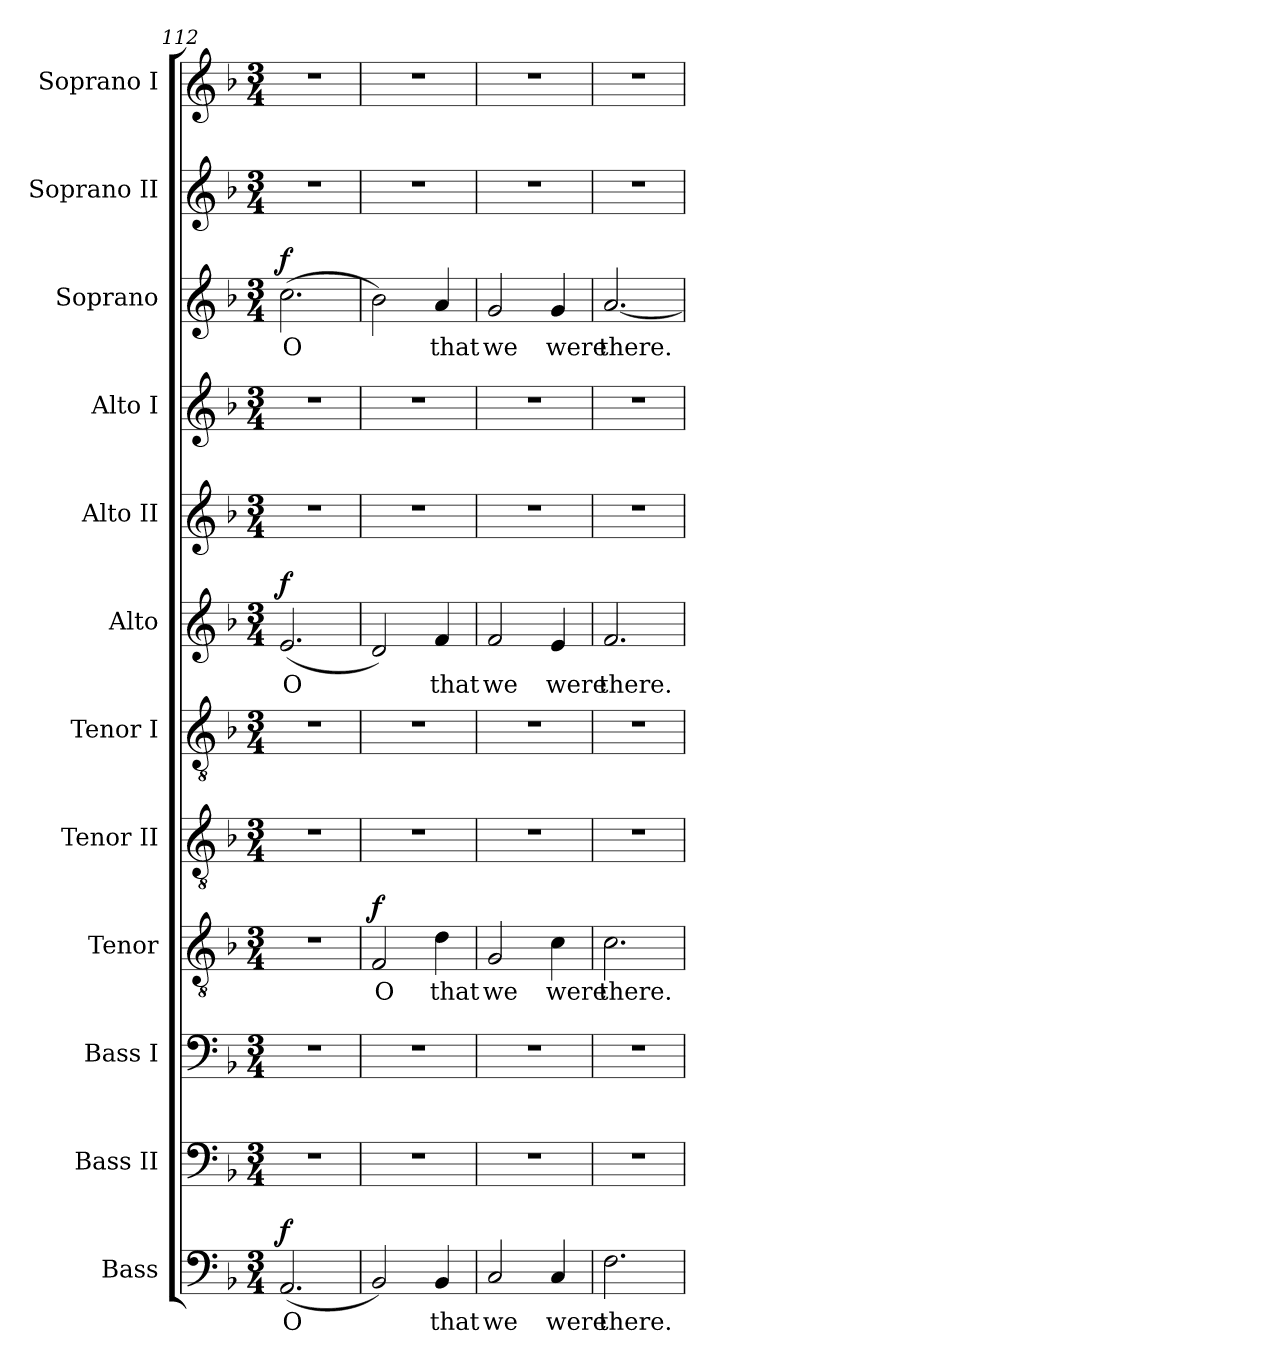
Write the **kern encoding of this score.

**kern	**text	**dynam	**kern	**kern	**kern	**text	**dynam	**kern	**kern	**kern	**text	**dynam	**kern	**kern	**kern	**text	**dynam	**kern	**kern
*part12	*part12	*part12	*part11	*part10	*part9	*part9	*part9	*part8	*part7	*part6	*part6	*part6	*part5	*part4	*part3	*part3	*part3	*part2	*part1
*staff12	*staff12	*staff12	*staff11	*staff10	*staff9	*staff9	*staff9	*staff8	*staff7	*staff6	*staff6	*staff6	*staff5	*staff4	*staff3	*staff3	*staff3	*staff2	*staff1
*I"Bass	*	*	*I"Bass II	*I"Bass I	*I"Tenor	*	*	*I"Tenor II	*I"Tenor I	*I"Alto	*	*	*I"Alto II	*I"Alto I	*I"Soprano	*	*	*I"Soprano II	*I"Soprano I
*I'B.	*	*	*I'B II.	*I'B I.	*I'T.	*	*	*I'T II.	*	*I'A.	*	*	*I'A II.	*I'A I.	*I'S.	*	*	*I'S II.	*I'S I.
*clefF4	*	*	*clefF4	*clefF4	*clefGv2	*	*	*clefGv2	*clefGv2	*clefG2	*	*	*clefG2	*clefG2	*clefG2	*	*	*clefG2	*clefG2
*	*	*	*	*	*ITrd7c12	*	*	*ITrd7c12	*ITrd7c12	*	*	*	*	*	*	*	*	*	*
*k[b-]	*	*	*k[b-]	*k[b-]	*k[b-]	*	*	*k[b-]	*k[b-]	*k[b-]	*	*	*k[b-]	*k[b-]	*k[b-]	*	*	*k[b-]	*k[b-]
*F:	*	*	*F:	*F:	*F:	*	*	*F:	*F:	*F:	*	*	*F:	*F:	*F:	*	*	*F:	*F:
*M3/4	*	*	*M3/4	*M3/4	*M3/4	*	*	*M3/4	*M3/4	*M3/4	*	*	*M3/4	*M3/4	*M3/4	*	*	*M3/4	*M3/4
=112	=112	=112	=112	=112	=112	=112	=112	=112	=112	=112	=112	=112	=112	=112	=112	=112	=112	=112	=112
!	!LO:LY:b:color=#000000	!	!LO:N:vis=1	!LO:N:vis=1	!LO:N:vis=1	!	!	!LO:N:vis=1	!LO:N:vis=1	!	!	!	!	!	!	!	!	!	!
!	!	!	!	!	!	!	!	!	!	!	!LO:LY:b:color=#000000	!	!LO:N:vis=1	!LO:N:vis=1	!	!	!	!	!
!	!	!	!	!	!	!	!	!	!	!	!	!	!	!	!	!LO:LY:b:color=#000000	!	!LO:N:vis=1	!LO:N:vis=1
(2.AAi/	O	f	2.r	2.r	2.r	.	.	2.r	2.r	(2.ei/	O	f	2.r	2.r	(2.cci\	O	f	2.r	2.r
=113	=113	=113	=113	=113	=113	=113	=113	=113	=113	=113	=113	=113	=113	=113	=113	=113	=113	=113	=113
!	!	!	!LO:N:vis=1	!LO:N:vis=1	!	!	!	!	!	!	!	!	!	!	!	!	!	!	!
!	!	!	!	!	!	!LO:LY:b:color=#000000	!	!LO:N:vis=1	!LO:N:vis=1	!	!	!	!LO:N:vis=1	!LO:N:vis=1	!	!	!	!LO:N:vis=1	!LO:N:vis=1
2BB-i/)	.	.	2.r	2.r	2FFi/	O	f	2.r	2.r	2di/)	.	.	2.r	2.r	2b-i\)	.	.	2.r	2.r
!	!LO:LY:b:color=#000000	!	!	!	!	!	!	!	!	!	!	!	!	!	!	!	!	!	!
!	!	!	!	!	!	!LO:LY:b:color=#000000	!	!	!	!	!	!	!	!	!	!	!	!	!
!	!	!	!	!	!	!	!	!	!	!	!LO:LY:b:color=#000000	!	!	!	!	!	!	!	!
!	!	!	!	!	!	!	!	!	!	!	!	!	!	!	!	!LO:LY:b:color=#000000	!	!	!
4BB-i/	that	.	.	.	4Di\	that	.	.	.	4fi/	that	.	.	.	4ai/	that	.	.	.
!!LO:LB:g=z
=114	=114	=114	=114	=114	=114	=114	=114	=114	=114	=114	=114	=114	=114	=114	=114	=114	=114	=114	=114
!	!LO:LY:b:color=#000000	!	!LO:N:vis=1	!LO:N:vis=1	!	!	!	!	!	!	!	!	!	!	!	!	!	!	!
!	!	!	!	!	!	!LO:LY:b:color=#000000	!	!LO:N:vis=1	!LO:N:vis=1	!	!	!	!	!	!	!	!	!	!
!	!	!	!	!	!	!	!	!	!	!	!LO:LY:b:color=#000000	!	!LO:N:vis=1	!LO:N:vis=1	!	!	!	!	!
!	!	!	!	!	!	!	!	!	!	!	!	!	!	!	!	!LO:LY:b:color=#000000	!	!LO:N:vis=1	!LO:N:vis=1
2Ci/	we	.	2.r	2.r	2GGi/	we	.	2.r	2.r	2fi/	we	.	2.r	2.r	2gi/	we	.	2.r	2.r
!	!LO:LY:b:color=#000000	!	!	!	!	!	!	!	!	!	!	!	!	!	!	!	!	!	!
!	!	!	!	!	!	!LO:LY:b:color=#000000	!	!	!	!	!	!	!	!	!	!	!	!	!
!	!	!	!	!	!	!	!	!	!	!	!LO:LY:b:color=#000000	!	!	!	!	!	!	!	!
!	!	!	!	!	!	!	!	!	!	!	!	!	!	!	!	!LO:LY:b:color=#000000	!	!	!
4Ci/	were	.	.	.	4Ci\	were	.	.	.	4ei/	were	.	.	.	4gi/	were	.	.	.
=115	=115	=115	=115	=115	=115	=115	=115	=115	=115	=115	=115	=115	=115	=115	=115	=115	=115	=115	=115
!	!LO:LY:b:color=#000000	!	!LO:N:vis=1	!LO:N:vis=1	!	!	!	!	!	!	!	!	!	!	!	!	!	!	!
!	!	!	!	!	!	!LO:LY:b:color=#000000	!	!LO:N:vis=1	!LO:N:vis=1	!	!	!	!	!	!	!	!	!	!
!	!	!	!	!	!	!	!	!	!	!	!LO:LY:b:color=#000000	!	!LO:N:vis=1	!LO:N:vis=1	!	!	!	!	!
!	!	!	!	!	!	!	!	!	!	!	!	!	!	!	!	!LO:LY:b:color=#000000	!	!LO:N:vis=1	!LO:N:vis=1
2.Fi\	there.	.	2.r	2.r	2.Ci\	there.	.	2.r	2.r	2.fi/	there.	.	2.r	2.r	[<2.ai/	there.	.	2.r	2.r
=	=	=	=	=	=	=	=	=	=	=	=	=	=	=	=	=	=	=	=
*-	*-	*-	*-	*-	*-	*-	*-	*-	*-	*-	*-	*-	*-	*-	*-	*-	*-	*-	*-
